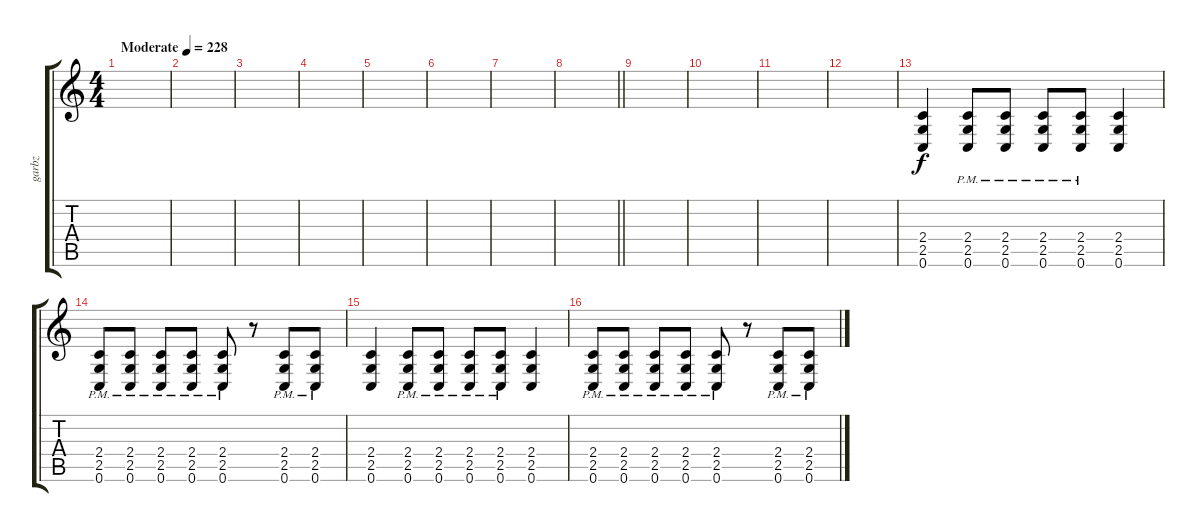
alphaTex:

\track ("garbz" "garbz") {instrument distortionguitar}
\staff {score tabs}
\tuning (C4 G3 Eb3 Bb2 F2 C2) {hide}
\ts (4 4)
\tempo (228 "Moderate")
\clef g2
\ks c
|
|
|
|
|
|
|
\barLineRight lightlight
|
|
|
|
|
(2.4 2.5 0.6).4 (2.4{pm} 2.5{pm} 0.6{pm}).8 (2.4{pm} 2.5{pm} 0.6{pm}).8 (2.4{pm} 2.5{pm} 0.6{pm}).8 (2.4{pm} 2.5{pm} 0.6{pm}).8 (2.4 2.5 0.6).4 |
(2.4{pm} 2.5{pm} 0.6{pm}).8 (2.4{pm} 2.5{pm} 0.6{pm}).8 (2.4{pm} 2.5{pm} 0.6{pm}).8 (2.4{pm} 2.5{pm} 0.6{pm}).8 (2.4{pm} 2.5{pm} 0.6{pm}).8 r.8 (2.4{pm} 2.5{pm} 0.6{pm}).8 (2.4{pm} 2.5{pm} 0.6{pm}).8 |
(2.4 2.5 0.6).4 (2.4{pm} 2.5{pm} 0.6{pm}).8 (2.4{pm} 2.5{pm} 0.6{pm}).8 (2.4{pm} 2.5{pm} 0.6{pm}).8 (2.4{pm} 2.5{pm} 0.6{pm}).8 (2.4 2.5 0.6).4 |
(2.4{pm} 2.5{pm} 0.6{pm}).8 (2.4{pm} 2.5{pm} 0.6{pm}).8 (2.4{pm} 2.5{pm} 0.6{pm}).8 (2.4{pm} 2.5{pm} 0.6{pm}).8 (2.4{pm} 2.5{pm} 0.6{pm}).8 r.8 (2.4{pm} 2.5{pm} 0.6{pm}).8 (2.4{pm} 2.5{pm} 0.6{pm}).8
